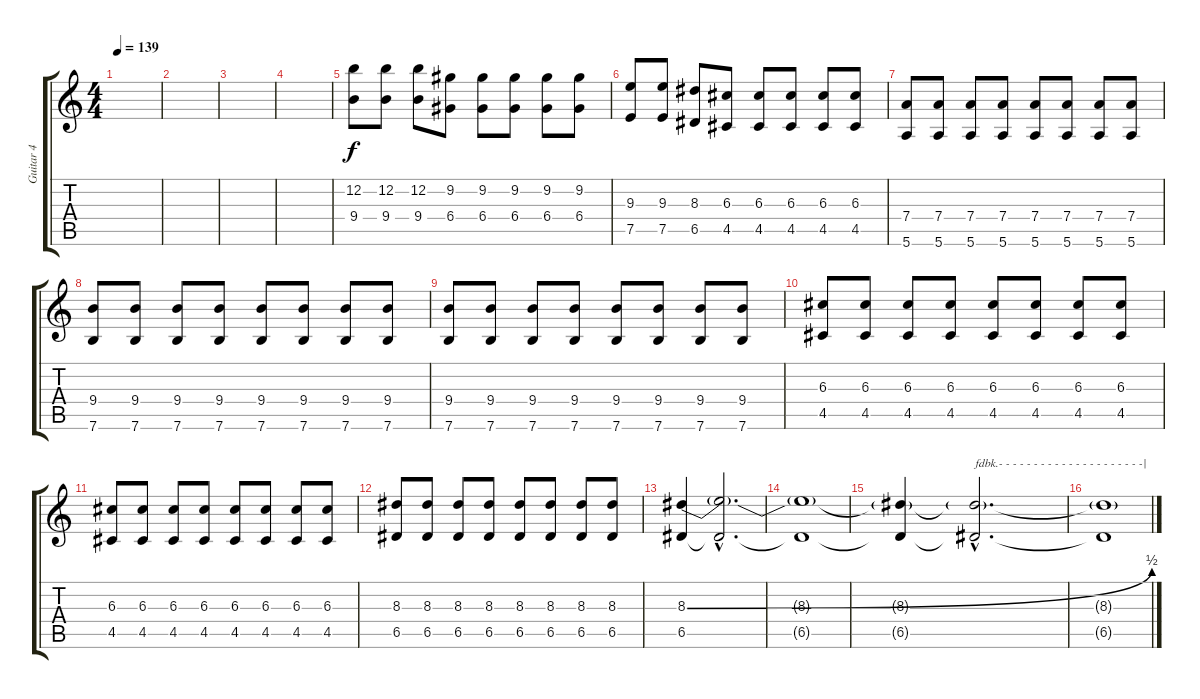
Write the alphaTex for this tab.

\track ("Guitar 4" "Guitar 4") {instrument distortionguitar}
\staff {score tabs}
\tuning (E4 B3 G3 D3 A2 E2) {hide}
\ts (4 4)
\tempo 139
\clef g2
\ks c
|
|
|
|
(12.2 9.4).8 (12.2 9.4).8 (12.2 9.4).8 (9.2 6.4).8 (9.2 6.4).8 (9.2 6.4).8 (9.2 6.4).8 (9.2 6.4).8 |
(9.3 7.5).8 (9.3 7.5).8 (8.3 6.5).8 (6.3 4.5).8 (6.3 4.5).8 (6.3 4.5).8 (6.3 4.5).8 (6.3 4.5).8 |
(7.4 5.6).8 (7.4 5.6).8 (7.4 5.6).8 (7.4 5.6).8 (7.4 5.6).8 (7.4 5.6).8 (7.4 5.6).8 (7.4 5.6).8 |
(9.4 7.6).8 (9.4 7.6).8 (9.4 7.6).8 (9.4 7.6).8 (9.4 7.6).8 (9.4 7.6).8 (9.4 7.6).8 (9.4 7.6).8 |
(9.4 7.6).8 (9.4 7.6).8 (9.4 7.6).8 (9.4 7.6).8 (9.4 7.6).8 (9.4 7.6).8 (9.4 7.6).8 (9.4 7.6).8 |
(6.3 4.5).8 (6.3 4.5).8 (6.3 4.5).8 (6.3 4.5).8 (6.3 4.5).8 (6.3 4.5).8 (6.3 4.5).8 (6.3 4.5).8 |
(6.3 4.5).8 (6.3 4.5).8 (6.3 4.5).8 (6.3 4.5).8 (6.3 4.5).8 (6.3 4.5).8 (6.3 4.5).8 (6.3 4.5).8 |
(8.3 6.5).8 (8.3 6.5).8 (8.3 6.5).8 (8.3 6.5).8 (8.3 6.5).8 (8.3 6.5).8 (8.3 6.5).8 (8.3 6.5).8 |
(8.3{be (bend 0 0 60 2)} 6.5).4{volume 13} (8.3{hac t} 6.5{hac t}).2{d} |
(8.3{t} 6.5{t}).1{volume 11} |
(8.3{t} 6.5{t}).4 (8.3{hac t} 6.5{hac t}).2{d txt "fdbk.- - - - - - - - - - - - - - - - - - - - -|" volume 9} |
(8.3{t} 6.5{t}).1
